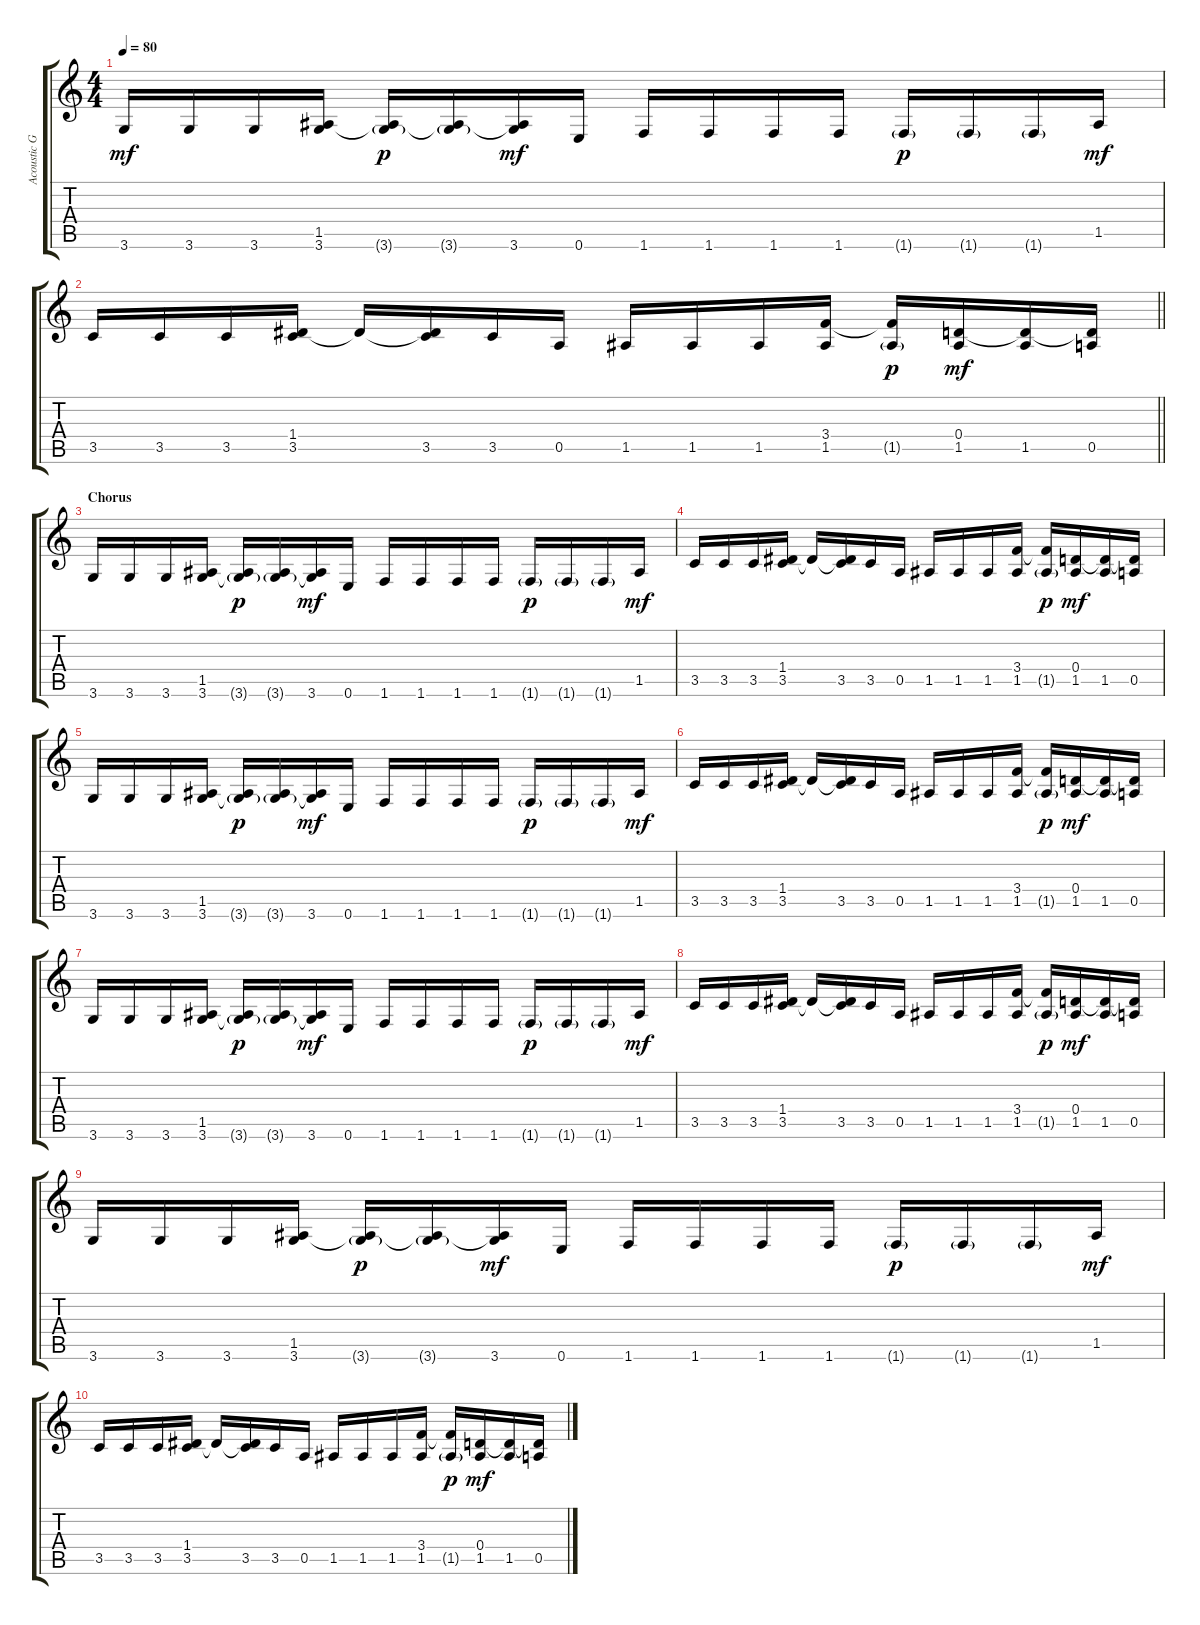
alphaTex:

\track ("Acoustic Guitar" "Acoustic G") {instrument acousticguitarsteel}
\staff {score tabs}
\tuning (E4 B3 G3 D3 A2 E2) {hide}
\ts (4 4)
\tempo 80
\clef g2
\ks c
3.6.16{dy mf} 3.6.16 3.6.16 (1.5 3.6).16 (1.5{t} 3.6{g}).16{dy p} (1.5{t} 3.6{g}).16 (1.5{t} 3.6).16{dy mf} 0.6.16 1.6.16 1.6.16 1.6.16 1.6.16 1.6{g}.16{dy p} 1.6{g}.16 1.6{g}.16 1.5.16{dy mf} |
\barLineRight lightlight
3.5.16 3.5.16 3.5.16 (1.4 3.5).16 1.4{t}.16 (1.4{t} 3.5).16 3.5.16 0.5.16 1.5.16 1.5.16 1.5.16 (3.4 1.5).16 (3.4{t} 1.5{g}).16{dy p} (0.4 1.5).16{dy mf} (0.4{t} 1.5).16 (0.4{t} 0.5).16 |
\section ("" "Chorus")
3.6.16 3.6.16 3.6.16 (1.5 3.6).16 (1.5{t} 3.6{g}).16{dy p} (1.5{t} 3.6{g}).16 (1.5{t} 3.6).16{dy mf} 0.6.16 1.6.16 1.6.16 1.6.16 1.6.16 1.6{g}.16{dy p} 1.6{g}.16 1.6{g}.16 1.5.16{dy mf} |
3.5.16 3.5.16 3.5.16 (1.4 3.5).16 1.4{t}.16 (1.4{t} 3.5).16 3.5.16 0.5.16 1.5.16 1.5.16 1.5.16 (3.4 1.5).16 (3.4{t} 1.5{g}).16{dy p} (0.4 1.5).16{dy mf} (0.4{t} 1.5).16 (0.4{t} 0.5).16 |
3.6.16 3.6.16 3.6.16 (1.5 3.6).16 (1.5{t} 3.6{g}).16{dy p} (1.5{t} 3.6{g}).16 (1.5{t} 3.6).16{dy mf} 0.6.16 1.6.16 1.6.16 1.6.16 1.6.16 1.6{g}.16{dy p} 1.6{g}.16 1.6{g}.16 1.5.16{dy mf} |
3.5.16 3.5.16 3.5.16 (1.4 3.5).16 1.4{t}.16 (1.4{t} 3.5).16 3.5.16 0.5.16 1.5.16 1.5.16 1.5.16 (3.4 1.5).16 (3.4{t} 1.5{g}).16{dy p} (0.4 1.5).16{dy mf} (0.4{t} 1.5).16 (0.4{t} 0.5).16 |
3.6.16 3.6.16 3.6.16 (1.5 3.6).16 (1.5{t} 3.6{g}).16{dy p} (1.5{t} 3.6{g}).16 (1.5{t} 3.6).16{dy mf} 0.6.16 1.6.16 1.6.16 1.6.16 1.6.16 1.6{g}.16{dy p} 1.6{g}.16 1.6{g}.16 1.5.16{dy mf} |
3.5.16 3.5.16 3.5.16 (1.4 3.5).16 1.4{t}.16 (1.4{t} 3.5).16 3.5.16 0.5.16 1.5.16 1.5.16 1.5.16 (3.4 1.5).16 (3.4{t} 1.5{g}).16{dy p} (0.4 1.5).16{dy mf} (0.4{t} 1.5).16 (0.4{t} 0.5).16 |
3.6.16 3.6.16 3.6.16 (1.5 3.6).16 (1.5{t} 3.6{g}).16{dy p} (1.5{t} 3.6{g}).16 (1.5{t} 3.6).16{dy mf} 0.6.16 1.6.16 1.6.16 1.6.16 1.6.16 1.6{g}.16{dy p} 1.6{g}.16 1.6{g}.16 1.5.16{dy mf} |
3.5.16 3.5.16 3.5.16 (1.4 3.5).16 1.4{t}.16 (1.4{t} 3.5).16 3.5.16 0.5.16 1.5.16 1.5.16 1.5.16 (3.4 1.5).16 (3.4{t} 1.5{g}).16{dy p} (0.4 1.5).16{dy mf} (0.4{t} 1.5).16 (0.4{t} 0.5).16
